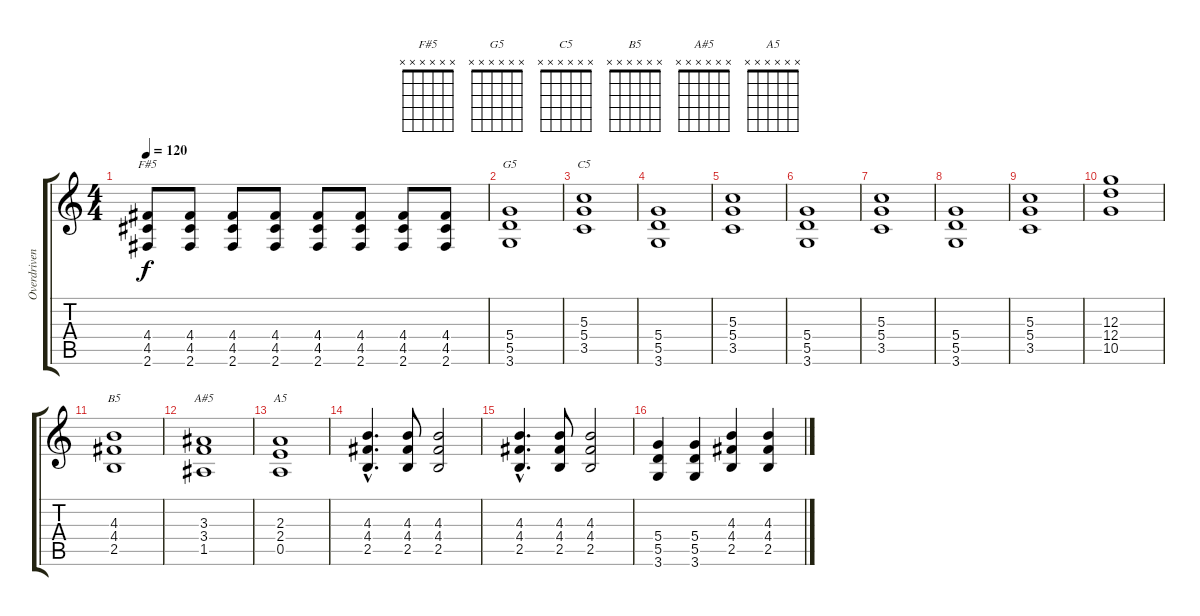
\track ("Overdriven Guitar" "Overdriven") {instrument overdrivenguitar}
\staff {score tabs}
\tuning (E4 B3 G3 D3 A2 E2) {hide}
\chord ("F#5" x x x x x x) {firstfret 0}
\chord ("G5" x x x x x x) {firstfret 0}
\chord ("C5" x x x x x x) {firstfret 0}
\chord ("B5" x x x x x x) {firstfret 0}
\chord ("A#5" x x x x x x) {firstfret 0}
\chord ("A5" x x x x x x) {firstfret 0}
\ts (4 4)
\tempo 120
\clef g2
\ks c
(4.4 4.5 2.6).8{ch "F#5" dy f} (4.4 4.5 2.6).8 (4.4 4.5 2.6).8 (4.4 4.5 2.6).8 (4.4 4.5 2.6).8 (4.4 4.5 2.6).8 (4.4 4.5 2.6).8 (4.4 4.5 2.6).8 |
(5.4 5.5 3.6).1{ch "G5"} |
(5.3 5.4 3.5).1{ch "C5"} |
(5.4 5.5 3.6).1 |
(5.3 5.4 3.5).1 |
(5.4 5.5 3.6).1 |
(5.3 5.4 3.5).1 |
(5.4 5.5 3.6).1 |
(5.3 5.4 3.5).1 |
(12.3 12.4 10.5).1 |
(4.3 4.4 2.5).1{ch "B5"} |
(3.3 3.4 1.5).1{ch "A#5"} |
(2.3 2.4 0.5).1{ch "A5"} |
(4.3{hac} 4.4{hac} 2.5{hac}).4{d} (4.3 4.4 2.5).8 (4.3 4.4 2.5).2 |
(4.3{hac} 4.4{hac} 2.5{hac}).4{d} (4.3 4.4 2.5).8 (4.3 4.4 2.5).2 |
(5.4 5.5 3.6).4 (5.4 5.5 3.6).4 (4.3 4.4 2.5).4 (4.3 4.4 2.5).4
